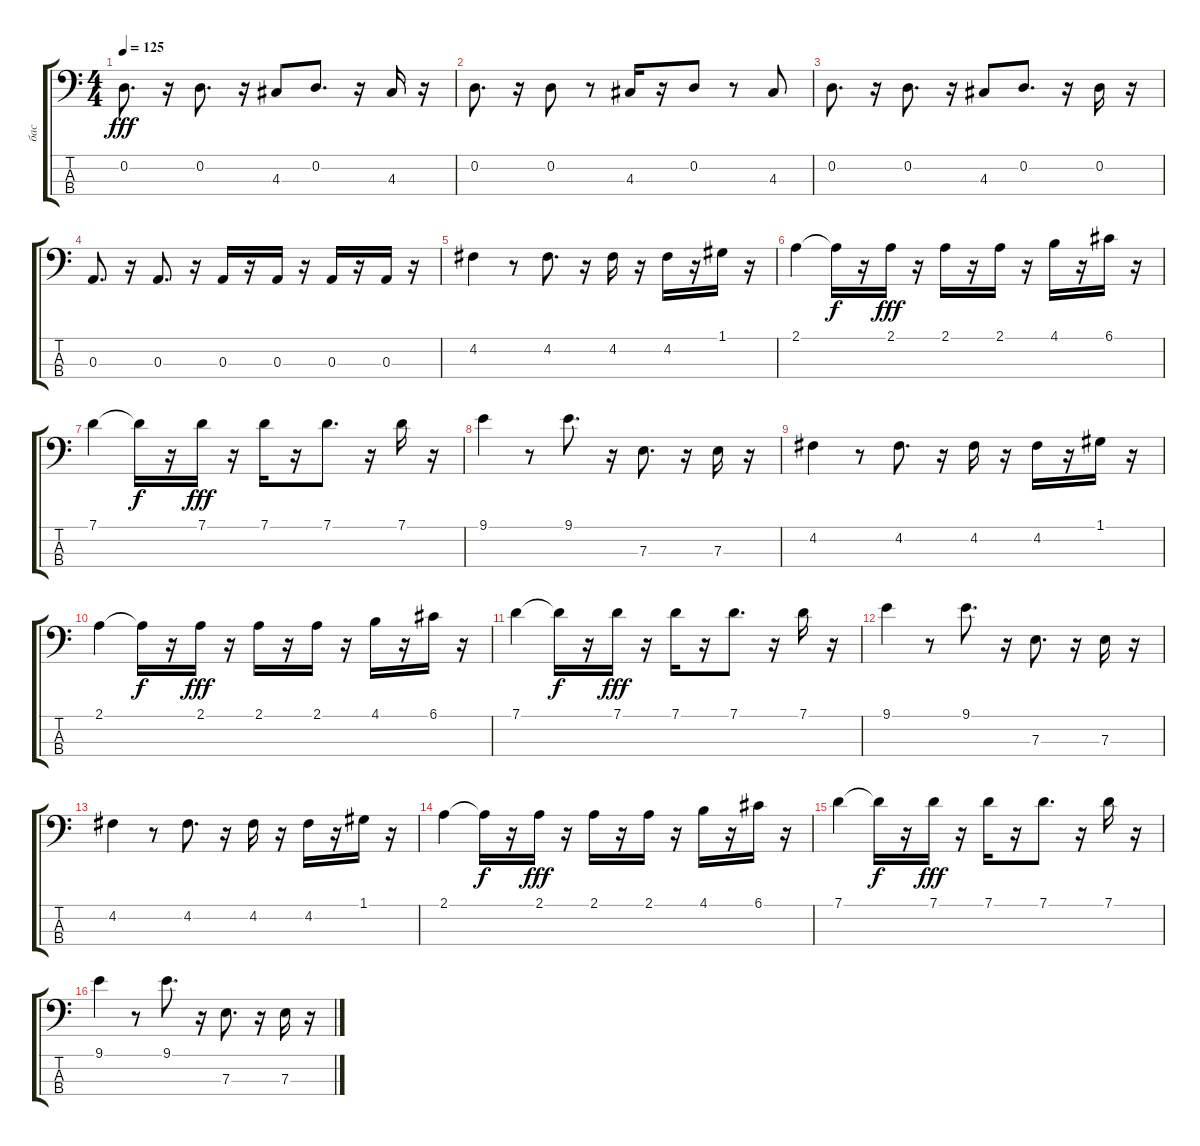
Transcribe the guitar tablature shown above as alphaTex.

\track ("бас" "бас") {instrument fretlessbass}
\staff {score tabs}
\tuning (G2 D2 A1 E1) {hide}
\ts (4 4)
\tempo 125
\clef f4
\ks c
0.2.8{d dy fff} r.16 0.2.8{d} r.16 4.3.8 0.2.8{d} r.16 4.3.16 r.16 |
0.2.8{d} r.16 0.2.8 r.8 4.3.16 r.16 0.2.8 r.8 4.3.8 |
0.2.8{d} r.16 0.2.8{d} r.16 4.3.8 0.2.8{d} r.16 0.2.16 r.16 |
0.3.8{d} r.16 0.3.8{d} r.16 0.3.16 r.16 0.3.16 r.16 0.3.16 r.16 0.3.16 r.16 |
4.2.4 r.8 4.2.8{d} r.16 4.2.16 r.16 4.2.16 r.16 1.1.16 r.16 |
2.1.4 2.1{t}.16{dy f} r.16 2.1.16{dy fff} r.16 2.1.16 r.16 2.1.16 r.16 4.1.16 r.16 6.1.16 r.16 |
7.1.4 7.1{t}.16{dy f} r.16 7.1.16{dy fff} r.16 7.1.16 r.16 7.1.8{d} r.16 7.1.16 r.16 |
9.1.4 r.8 9.1.8{d} r.16 7.3.8{d} r.16 7.3.16 r.16 |
4.2.4 r.8 4.2.8{d} r.16 4.2.16 r.16 4.2.16 r.16 1.1.16 r.16 |
2.1.4 2.1{t}.16{dy f} r.16 2.1.16{dy fff} r.16 2.1.16 r.16 2.1.16 r.16 4.1.16 r.16 6.1.16 r.16 |
7.1.4 7.1{t}.16{dy f} r.16 7.1.16{dy fff} r.16 7.1.16 r.16 7.1.8{d} r.16 7.1.16 r.16 |
9.1.4 r.8 9.1.8{d} r.16 7.3.8{d} r.16 7.3.16 r.16 |
4.2.4 r.8 4.2.8{d} r.16 4.2.16 r.16 4.2.16 r.16 1.1.16 r.16 |
2.1.4 2.1{t}.16{dy f} r.16 2.1.16{dy fff} r.16 2.1.16 r.16 2.1.16 r.16 4.1.16 r.16 6.1.16 r.16 |
7.1.4 7.1{t}.16{dy f} r.16 7.1.16{dy fff} r.16 7.1.16 r.16 7.1.8{d} r.16 7.1.16 r.16 |
9.1.4 r.8 9.1.8{d} r.16 7.3.8{d} r.16 7.3.16 r.16
